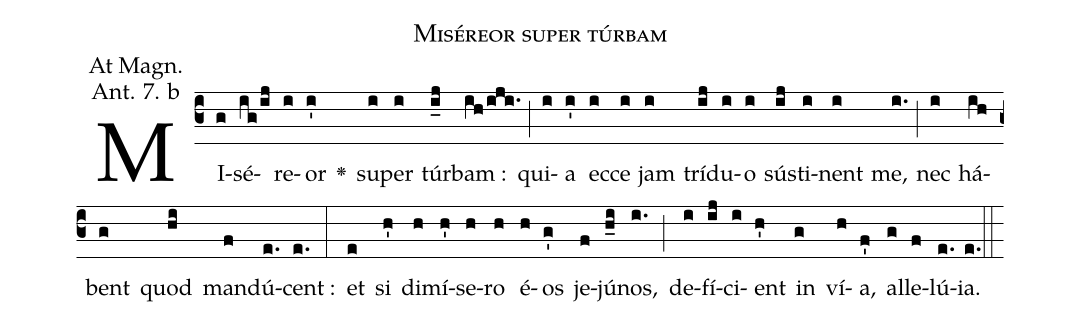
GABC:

name: Miséreor super túrbam;
office-part: Magnificat Antiphon;
mode: 7b;
annotation: At Magn.;
annotation: Ant. 7. b;
def-m1:}{\greseteolcustos{manual}{;
def-m2:\ifx\breakbeforeEuouae\undefined\else;
def-m3:\fi}\ifx\noeuouae\undefined\def\noeuouae{F}\fi\if\noeuouae F{;
def-m4:}\fi;
%%
% The syntax in this part is called gabc. Please refer to http://home.gna.org/gregorio/gabc/#basis

(c3)MI(g)sé(ig/ij)re(i)or(i') <v>\greheightstar</v>() su(i)per(i) túr(i_j)bam :(ih/iji.) (;)
qui(i)a(i') ec(i)ce(i) jam(i) trí(ij)du(i)o(i) sús(ij)ti(i)nent(i) me,(i.) (;)
nec(i) há(ih)bent(g) quod(hi) man(f)dú(e.)cent :(e.) (:)
et(e) si(h') di(h)mí(h')se(h)ro(h) é(h)os(g') je(f)jú(h_i)nos,(i.) (;)
de(i)fí(ij)ci(i)ent(h') in(g) ví(h)a,(f') al(g)le(f)lú(e.[em1])ia.(e.) (::[em2]z[em3])

E(i) u(i) o(j) u(i) a(h) e.(g.) (::[em4])
